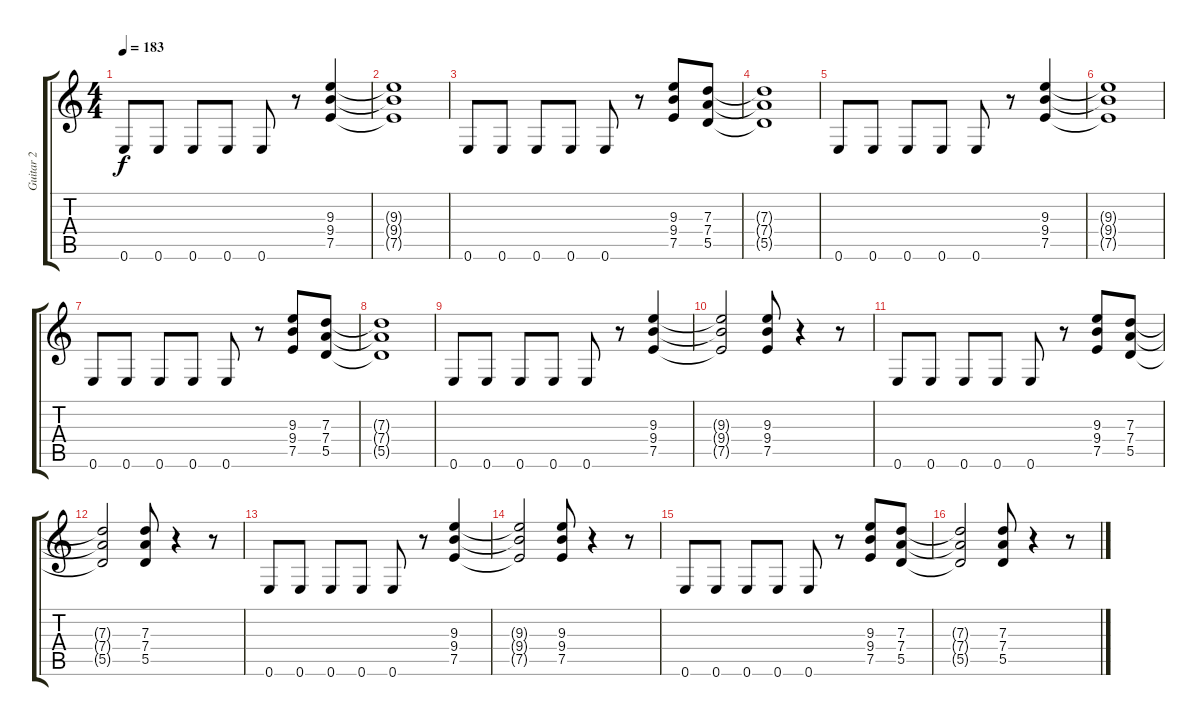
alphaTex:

\track ("Guitar 2" "Guitar 2") {instrument overdrivenguitar}
\staff {score tabs}
\tuning (E4 B3 G3 D3 A2 E2) {hide}
\ts (4 4)
\tempo 183
\clef g2
\ks c
0.6.8{dy f instrument overdrivenguitar} 0.6.8 0.6.8 0.6.8 0.6.8 r.8 (9.3 9.4 7.5).4 |
(9.3{t} 9.4{t} 7.5{t}).1 |
0.6.8 0.6.8 0.6.8 0.6.8 0.6.8 r.8 (9.3 9.4 7.5).8 (7.3 7.4 5.5).8 |
(7.3{t} 7.4{t} 5.5{t}).1 |
0.6.8 0.6.8 0.6.8 0.6.8 0.6.8 r.8 (9.3 9.4 7.5).4 |
(9.3{t} 9.4{t} 7.5{t}).1 |
0.6.8 0.6.8 0.6.8 0.6.8 0.6.8 r.8 (9.3 9.4 7.5).8 (7.3 7.4 5.5).8 |
(7.3{t} 7.4{t} 5.5{t}).1 |
0.6.8 0.6.8 0.6.8 0.6.8 0.6.8 r.8 (9.3 9.4 7.5).4 |
(9.3{t} 9.4{t} 7.5{t}).2 (9.3 9.4 7.5).8 r.4 r.8 |
0.6.8 0.6.8 0.6.8 0.6.8 0.6.8 r.8 (9.3 9.4 7.5).8 (7.3 7.4 5.5).8 |
(7.3{t} 7.4{t} 5.5{t}).2 (7.3 7.4 5.5).8 r.4 r.8 |
0.6.8 0.6.8 0.6.8 0.6.8 0.6.8 r.8 (9.3 9.4 7.5).4 |
(9.3{t} 9.4{t} 7.5{t}).2 (9.3 9.4 7.5).8 r.4 r.8 |
0.6.8 0.6.8 0.6.8 0.6.8 0.6.8 r.8 (9.3 9.4 7.5).8 (7.3 7.4 5.5).8 |
(7.3{t} 7.4{t} 5.5{t}).2 (7.3 7.4 5.5).8 r.4 r.8
